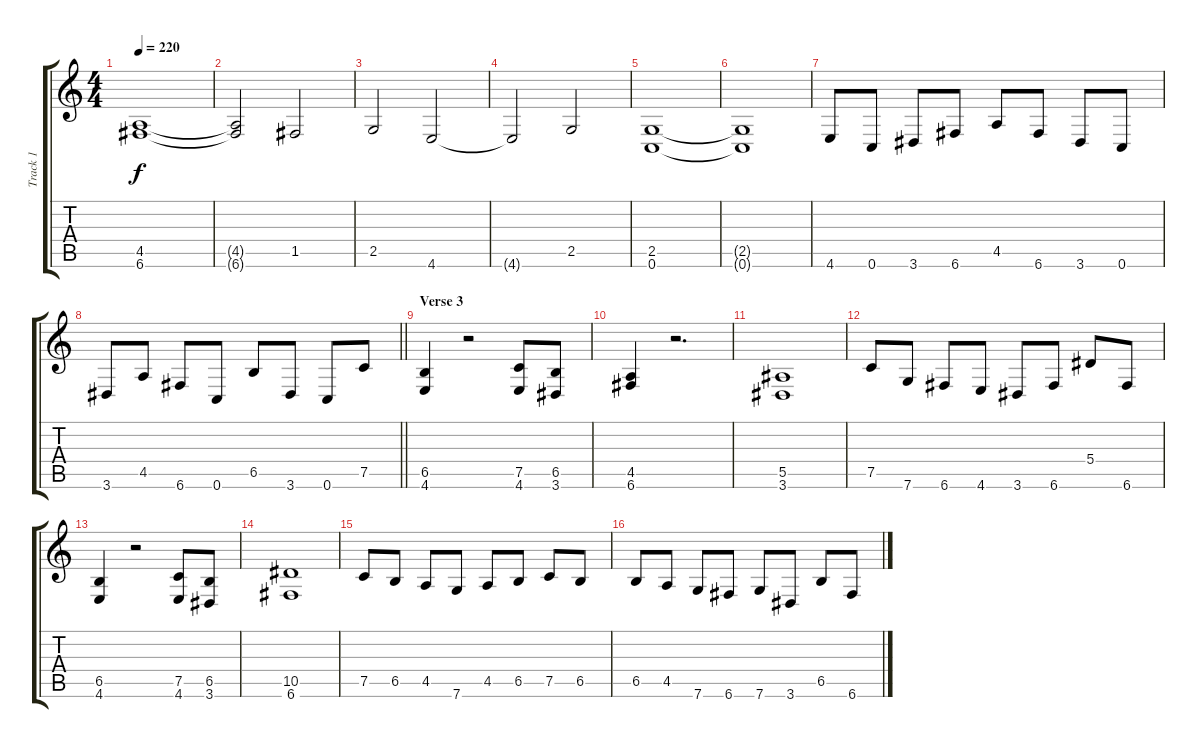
\track ("Track 1" "Track 1") {instrument distortionguitar}
\staff {score tabs}
\tuning (C4 G3 Eb3 Bb2 F2 C2) {hide}
\ts (4 4)
\tempo 220
\clef g2
\ks c
(4.5 6.6).1{dy f} |
(4.5{t} 6.6{t}).2 1.5.2 |
2.5.2 4.6.2 |
4.6{t}.2 2.5.2 |
(2.5 0.6).1 |
(2.5{t} 0.6{t}).1 |
4.6.8 0.6.8 3.6.8 6.6.8 4.5.8 6.6.8 3.6.8 0.6.8 |
\barLineRight lightlight
3.6.8 4.5.8 6.6.8 0.6.8 6.5.8 3.6.8 0.6.8 7.5.8 |
\section ("" "Verse 3")
(6.5 4.6).4 r.2 (7.5 4.6).8 (6.5 3.6).8 |
(4.5 6.6).4 r.2{d} |
(5.5 3.6).1 |
7.5.8 7.6.8 6.6.8 4.6.8 3.6.8 6.6.8 5.4.8 6.6.8 |
(6.5 4.6).4 r.2 (7.5 4.6).8 (6.5 3.6).8 |
(10.5 6.6).1 |
7.5.8 6.5.8 4.5.8 7.6.8 4.5.8 6.5.8 7.5.8 6.5.8 |
6.5.8 4.5.8 7.6.8 6.6.8 7.6.8 3.6.8 6.5.8 6.6.8
